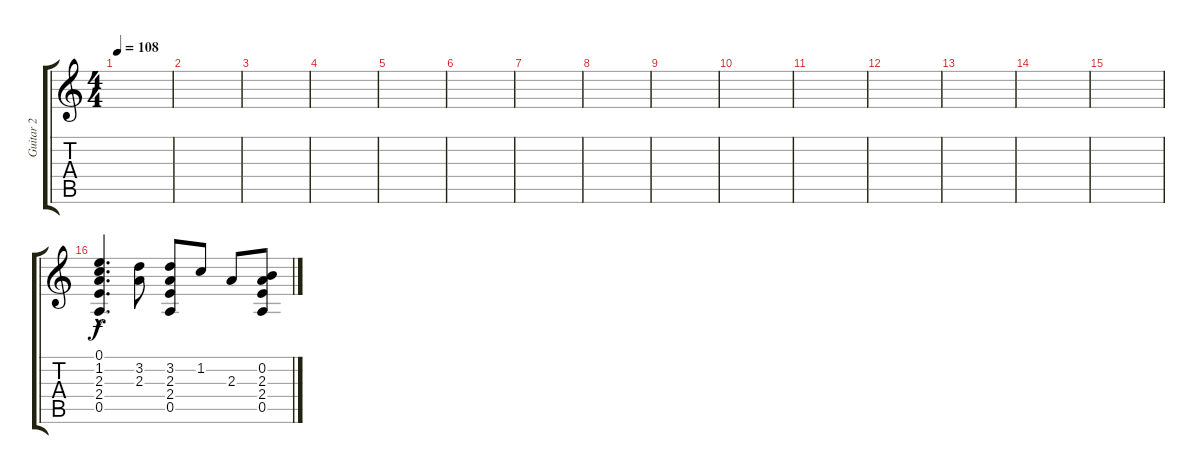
\track ("Guitar 2" "Guitar 2") {instrument acousticguitarsteel}
\staff {score tabs}
\tuning (E4 B3 G3 D3 A2 D2) {hide}
\ts (4 4)
\tempo 108
\clef g2
\ks c
|
|
|
|
|
|
|
|
|
|
|
|
|
|
|
(0.1{hac} 1.2{hac} 2.3{hac} 2.4{hac} 0.5{hac}).4{d} (3.2 2.3).8 (3.2 2.3 2.4 0.5).8 1.2.8 2.3.8 (0.2 2.3 2.4 0.5).8
